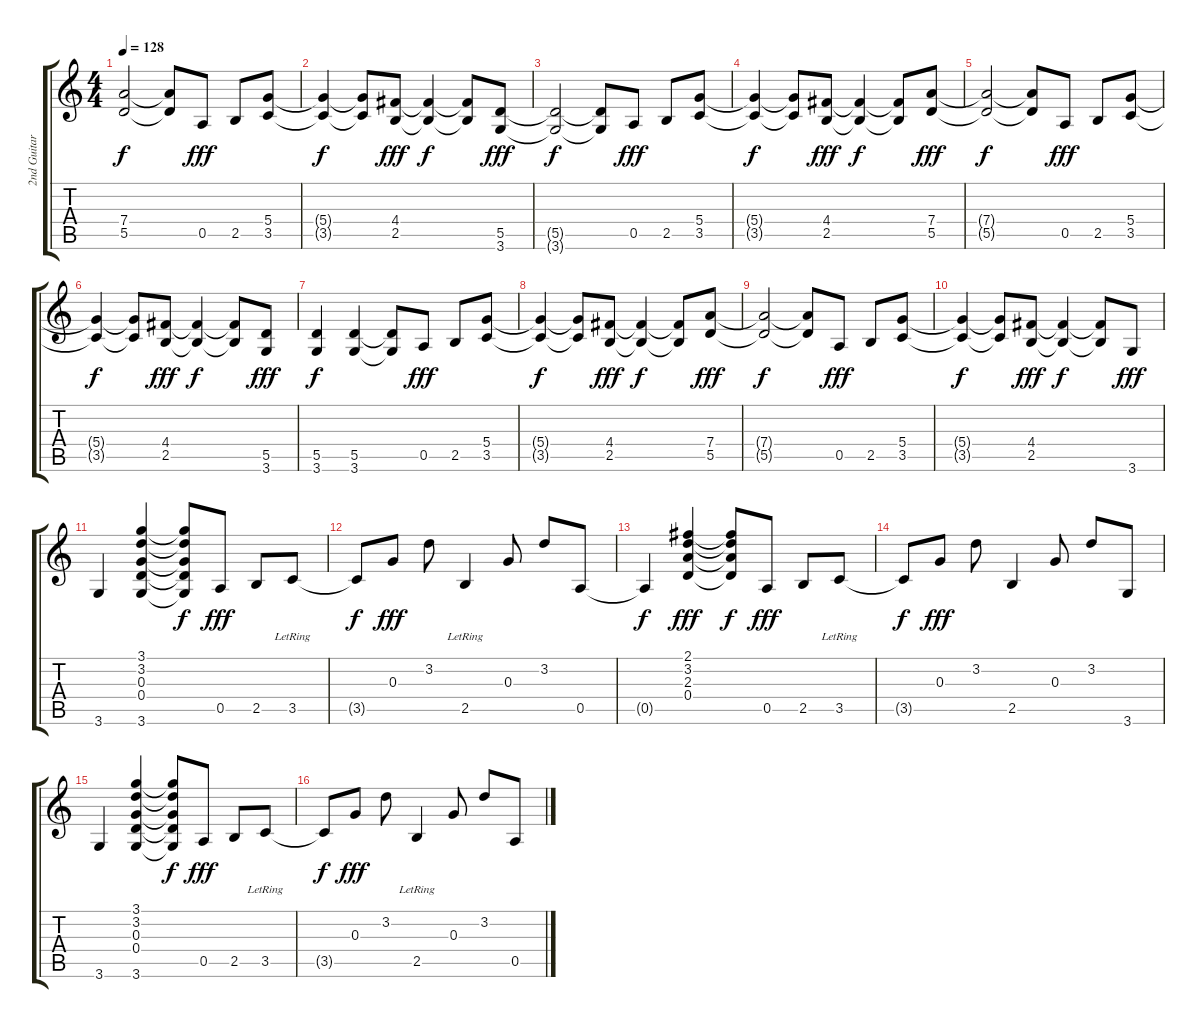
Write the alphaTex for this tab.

\track ("2nd Guitar Malcolm Young" "2nd Guitar") {instrument overdrivenguitar}
\staff {score tabs}
\tuning (E4 B3 G3 D3 A2 E2) {hide}
\ts (4 4)
\tempo 128
\clef g2
\ks c
(7.4{t} 5.5{t}).2{dy f} (7.4{t} 5.5{t}).8 0.5.8{dy fff} 2.5.8 (5.4 3.5).8 |
(5.4{t} 3.5{t}).4{dy f} (5.4{t} 3.5{t}).8 (4.4 2.5).8{dy fff} (4.4{t} 2.5{t}).4{dy f} (4.4{t} 2.5{t}).8 (5.5 3.6).8{dy fff} |
(5.5{t} 3.6{t}).2{dy f} (5.5{t} 3.6{t}).8 0.5.8{dy fff} 2.5.8 (5.4 3.5).8 |
(5.4{t} 3.5{t}).4{dy f} (5.4{t} 3.5{t}).8 (4.4 2.5).8{dy fff} (4.4{t} 2.5{t}).4{dy f} (4.4{t} 2.5{t}).8 (7.4 5.5).8{dy fff} |
(7.4{t} 5.5{t}).2{dy f} (7.4{t} 5.5{t}).8 0.5.8{dy fff} 2.5.8 (5.4 3.5).8 |
(5.4{t} 3.5{t}).4{dy f} (5.4{t} 3.5{t}).8 (4.4 2.5).8{dy fff} (4.4{t} 2.5{t}).4{dy f} (4.4{t} 2.5{t}).8 (5.5 3.6).8{dy fff} |
(5.5 3.6).4{dy f} (5.5 3.6).4 (5.5{t} 3.6{t}).8 0.5.8{dy fff} 2.5.8 (5.4 3.5).8 |
(5.4{t} 3.5{t}).4{dy f} (5.4{t} 3.5{t}).8 (4.4 2.5).8{dy fff} (4.4{t} 2.5{t}).4{dy f} (4.4{t} 2.5{t}).8 (7.4 5.5).8{dy fff} |
(7.4{t} 5.5{t}).2{dy f} (7.4{t} 5.5{t}).8 0.5.8{dy fff} 2.5.8 (5.4 3.5).8 |
(5.4{t} 3.5{t}).4{dy f} (5.4{t} 3.5{t}).8 (4.4 2.5).8{dy fff} (4.4{t} 2.5{t}).4{dy f} (4.4{t} 2.5{t}).8 3.6.8{dy fff} |
3.6.4 (3.1 3.2 0.3 0.4 3.6).4 (3.1{t} 3.2{t} 0.3{t} 0.4{t} 3.6{t}).8{dy f} 0.5.8{dy fff} 2.5.8 3.5{lr}.8 |
3.5{t}.8{dy f} 0.3.8{dy fff} 3.2.8 2.5{lr}.4 0.3.8 3.2.8 0.5.8 |
0.5{t}.4{dy f} (2.1 3.2 2.3 0.4).4{dy fff} (2.1{t} 3.2{t} 2.3{t} 0.4{t}).8{dy f} 0.5.8{dy fff} 2.5.8 3.5{lr}.8 |
3.5{t}.8{dy f} 0.3.8{dy fff} 3.2.8 2.5.4 0.3.8 3.2.8 3.6.8 |
3.6.4 (3.1 3.2 0.3 0.4 3.6).4 (3.1{t} 3.2{t} 0.3{t} 0.4{t} 3.6{t}).8{dy f} 0.5.8{dy fff} 2.5.8 3.5{lr}.8 |
3.5{t}.8{dy f} 0.3.8{dy fff} 3.2.8 2.5{lr}.4 0.3.8 3.2.8 0.5.8
